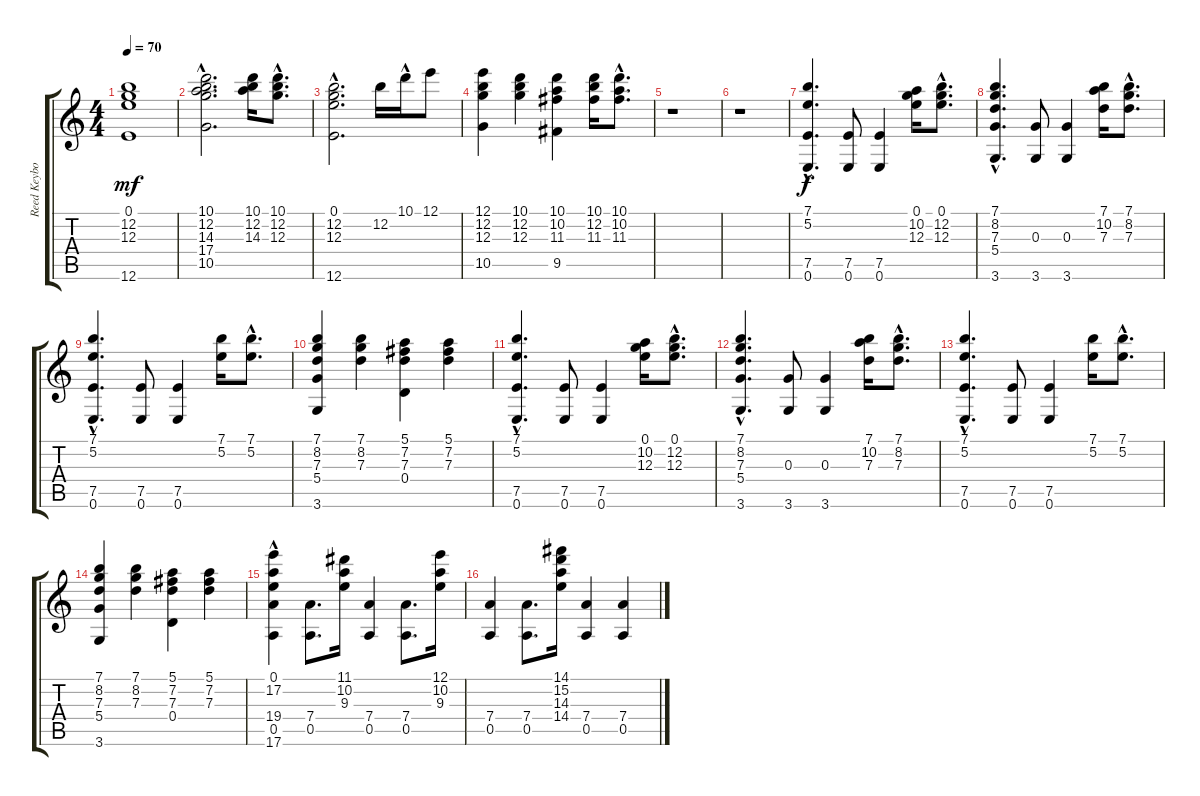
\track ("Reed Keyboards" "Reed Keybo") {instrument acousticguitarsteel}
\staff {score tabs}
\tuning (E4 B3 G3 D3 A2 E2) {hide}
\ts (4 4)
\tempo 70
\clef g2
\ks c
(0.1 12.2 12.3 12.6).1{dy mf} |
(10.1{hac} 12.2{hac} 14.3{hac} 17.4{hac} 10.5).2{d} (10.1 12.2 14.3).16 (10.1{hac} 12.2{hac} 12.3{hac}).8{d} |
(0.1{hac} 12.2{hac} 12.3{hac} 12.6).2{d} 12.2.16 10.1{hac}.16 12.1.8 |
(12.1 12.2 12.3 10.5).4 (10.1 12.2 12.3).4 (10.1 10.2 11.3 9.5).4 (10.1 12.2 11.3).16 (10.1{hac} 10.2{hac} 11.3{hac}).8{d} |
r.1 |
r.1 |
(7.1{hac} 5.2{hac} 7.5{hac} 0.6{hac}).4{d dy f} (7.5 0.6).8 (7.5 0.6).4 (0.1 10.2 12.3).16 (0.1{hac} 12.2{hac} 12.3{hac}).8{d} |
(7.1{hac} 8.2{hac} 7.3{hac} 5.4{hac} 3.6{hac}).4{d} (0.3 3.6).8 (0.3 3.6).4 (7.1 10.2 7.3).16 (7.1{hac} 8.2{hac} 7.3{hac}).8{d} |
(7.1{hac} 5.2{hac} 7.5{hac} 0.6{hac}).4{d} (7.5 0.6).8 (7.5 0.6).4 (7.1 5.2).16 (7.1{hac} 5.2{hac}).8{d} |
(7.1 8.2 7.3 5.4 3.6).4 (7.1 8.2 7.3).4 (5.1 7.2 7.3 0.4).4 (5.1 7.2 7.3).4 |
(7.1{hac} 5.2{hac} 7.5{hac} 0.6{hac}).4{d} (7.5 0.6).8 (7.5 0.6).4 (0.1 10.2 12.3).16 (0.1{hac} 12.2{hac} 12.3{hac}).8{d} |
(7.1{hac} 8.2{hac} 7.3{hac} 5.4{hac} 3.6{hac}).4{d} (0.3 3.6).8 (0.3 3.6).4 (7.1 10.2 7.3).16 (7.1{hac} 8.2{hac} 7.3{hac}).8{d} |
(7.1{hac} 5.2{hac} 7.5{hac} 0.6{hac}).4{d} (7.5 0.6).8 (7.5 0.6).4 (7.1 5.2).16 (7.1{hac} 5.2{hac}).8{d} |
(7.1 8.2 7.3 5.4 3.6).4 (7.1 8.2 7.3).4 (5.1 7.2 7.3 0.4).4 (5.1 7.2 7.3).4 |
(0.1{hac} 17.2{hac} 19.4{hac} 0.5 17.6).4 (7.4 0.5).8{d} (11.1 10.2 9.3).16 (7.4 0.5).4 (7.4 0.5).8{d} (12.1 10.2 9.3).16 |
(7.4 0.5).4 (7.4 0.5).8{d} (14.1 15.2 14.3 14.4).16 (7.4 0.5).4 (7.4 0.5).4
